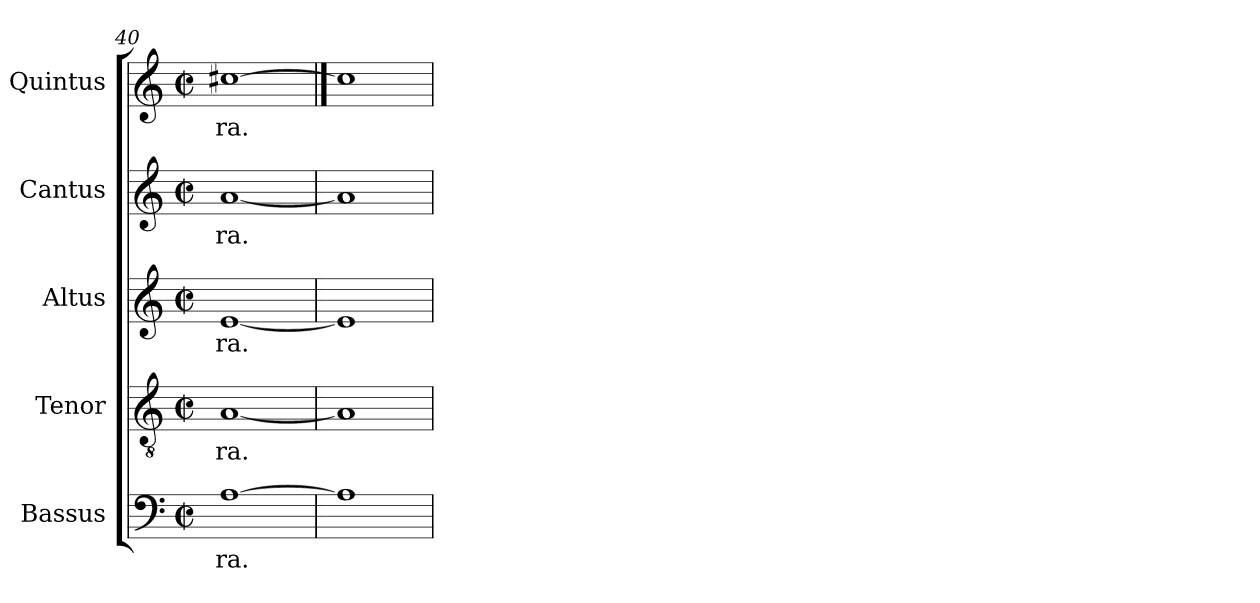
**kern	**text	**kern	**text	**kern	**text	**kern	**text	**kern	**text
*part5	*part5	*part4	*part4	*part3	*part3	*part2	*part2	*part1	*part1
*staff5	*staff5	*staff4	*staff4	*staff3	*staff3	*staff2	*staff2	*staff1	*staff1
*I"Bassus	*	*I"Tenor	*	*I"Altus	*	*I"Cantus	*	*I"Quintus	*
*clefF4	*	*clefGv2	*	*clefG2	*	*clefG2	*	*clefG2	*
*M2/2	*	*M2/2	*	*M2/2	*	*M2/2	*	*M2/2	*
*met(c|)	*	*met(c|)	*	*met(c|)	*	*met(c|)	*	*met(c|)	*
=40	=40	=40	=40	=40	=40	=40	=40	=40	=40
!	!LO:LY:b:cj	!	!LO:LY:b:cj	!	!LO:LY:b:cj	!	!LO:LY:b:cj	!	!LO:LY:b:cj
[1A	ra.	[1A	-ra.	[1e	ra.	[1a	ra.	[1cc#X	ra.
=41	==41	=41	==41	=41	==41	=41	==41	==41	==41
1A]	.	1A]	.	1e]	.	1a]	.	1cc#]	.
=	=	=	=	=	=	=	=	=	=
*-	*-	*-	*-	*-	*-	*-	*-	*-	*-
